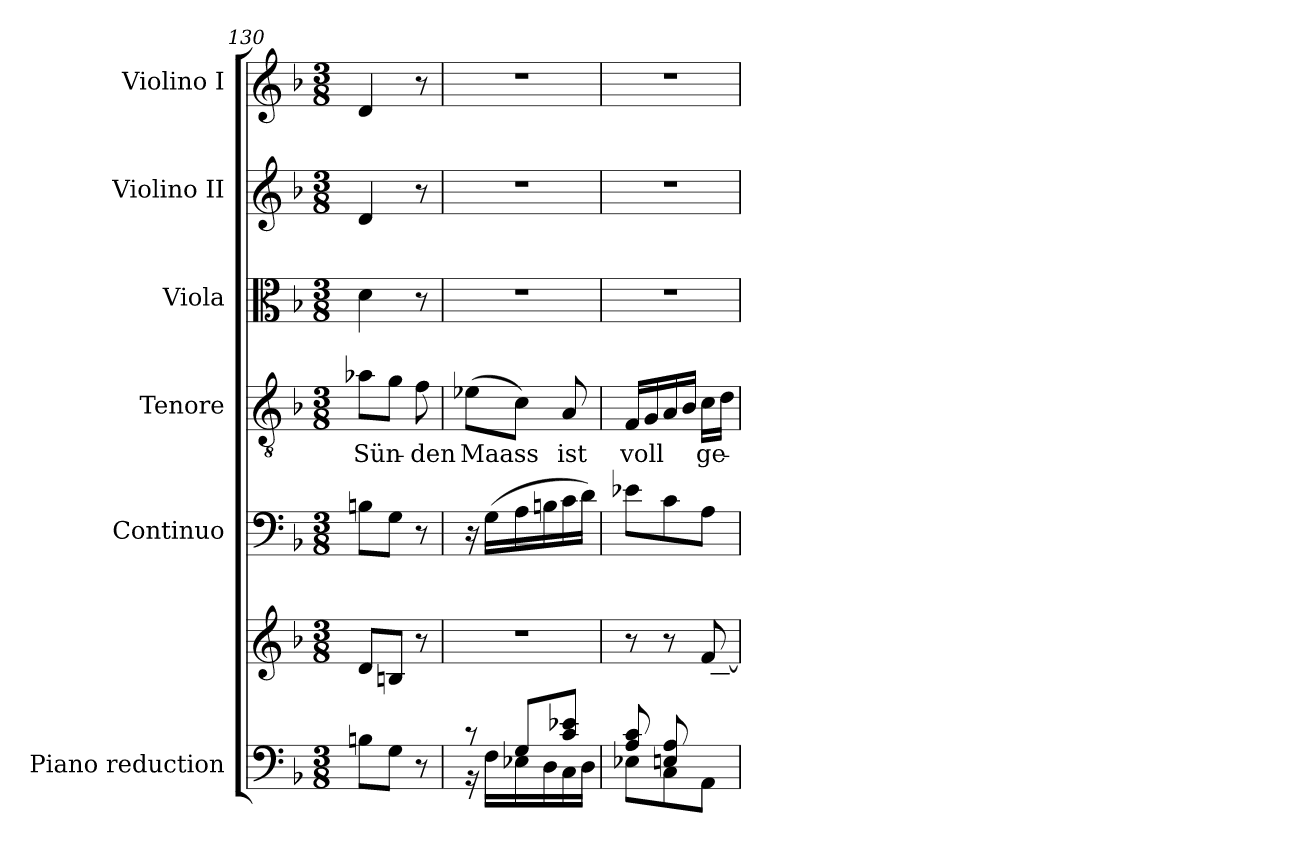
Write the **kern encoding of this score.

**kern	**kern	**dynam	**kern	**kern	**text	**kern	**kern	**kern
*part6	*part6	*part6	*part5	*part4	*part4	*part3	*part2	*part1
*staff7	*staff6	*staff6/7	*staff5	*staff4	*staff4	*staff3	*staff2	*staff1
*I"Piano reduction	*	*	*I"Continuo	*I"Tenore	*	*I"Viola	*I"Violino II	*I"Violino I
*I'Pno	*	*	*	*	*	*I'Vla	*I'Vln	*I'Vln
*clefF4	*clefG2	*	*clefF4	*clefGv2	*	*clefC3	*clefG2	*clefG2
*k[b-]	*k[b-]	*	*k[b-]	*k[b-]	*	*k[b-]	*k[b-]	*k[b-]
*M3/8	*M3/8	*	*M3/8	*M3/8	*	*M3/8	*M3/8	*M3/8
=130	=130	=130	=130	=130	=130	=130	=130	=130
!	!	!	!	!	!LO:LY:b	!	!	!
8Bn\L	8d/L	.	8Bn\L	8a-X\L	Sün-	4d\	4d/	4d/
8G\J	8Bn/J	.	8G\J	8g\J	.	.	.	.
!	!	!	!	!	!LO:LY:b	!	!	!
8r	8r	.	8r	8f\	-den	8r	8r	8r
=131	=131	=131	=131	=131	=131	=131	=131	=131
*^	*	*	*	*	*	*	*	*
!	!	!	!	!	!	!LO:LY:b	!	!	!
8r	16r	4.r	.	16r	(8e-X\L	Maass	4.r	4.r	4.r
.	16F\LL	.	.	(16G\LL	.	.	.	.	.
8G/L	16E-X\	.	.	16A\	8c\J)	.	.	.	.
.	16D\	.	.	16Bn\	.	.	.	.	.
!	!	!	!	!	!	!LO:LY:b	!	!	!
8c/ 8e-X/J	16C\	.	.	16c\	8A/	ist	.	.	.
.	16D\JJ	.	.	16d\JJ)	.	.	.	.	.
=132	=132	=132	=132	=132	=132	=132	=132	=132	=132
*	*	*^	*	*	*	*	*	*	*
!	!	!	!	!	!	!	!LO:LY:b	!	!	!
8A/ 8c/L	8E-X\L	8r	4ryy	.	8e-X\L	16F/LL	voll	4.r	4.r	4.r
.	.	.	.	.	.	16G/	.	.	.	.
8En/ 8A/	8C\	8r	.	.	8c\	16A/	.	.	.	.
.	.	.	.	.	.	16B-/JJ	.	.	.	.
!	!	!	!	!LO:DY:b	!	!	!LO:LY:b	!	!	!
!	!	!	!	!LO:DY:n=1:b	!	!	!	!	!	!
!	!	!	!	!LO:DY:n=2:b	!	!	!	!	!	!
8ryy	8AA\J	8f/	8c\ [8e-X\J	other-dynamics f other-dynamics	8A\J	16c\LL	ge-	.	.	.
.	.	.	.	.	.	16d\JJ	.	.	.	.
*v	*v	*	*	*	*	*	*	*	*	*
*	*v	*v	*	*	*	*	*	*	*
=	=	=	=	=	=	=	=	=
*-	*-	*-	*-	*-	*-	*-	*-	*-
